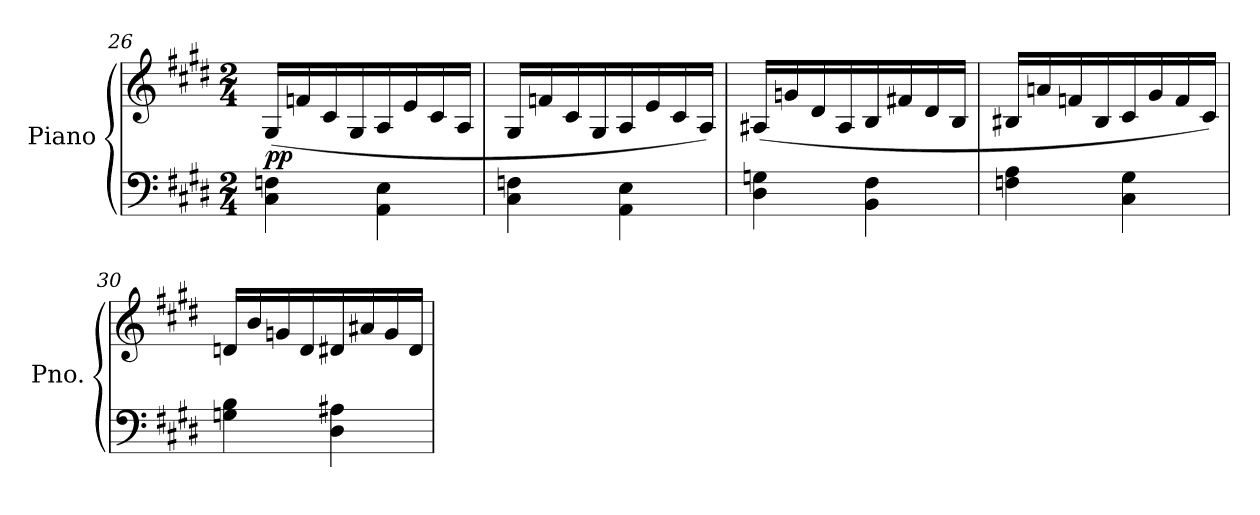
**kern	**kern	**dynam
*part1	*part1	*part1
*staff2	*staff1	*staff1/2
*I"Piano	*	*
*I'Pno.	*	*
*clefF4	*clefG2	*
*k[f#c#g#d#]	*k[f#c#g#d#]	*
*M2/4	*M2/4	*
=26	=26	=26
!	!	!LO:DY:b
4C#\ 4Fn\	(<16G#/LL	pp
.	16fn/	.
.	16c#/	.
.	16G#/	.
4AA\ 4E\	16A/	.
.	16e/	.
.	16c#/	.
.	16A/JJ	.
=27	=27	=27
4C#\ 4Fn\	16G#/LL	.
.	16fn/	.
.	16c#/	.
.	16G#/	.
4AA\ 4E\	16A/	.
.	16e/	.
.	16c#/	.
.	16A/JJ)	.
=28	=28	=28
4D#\ 4Gn\	(<16A#X/LL	.
.	16gn/	.
.	16d#/	.
.	16A#/	.
4BB\ 4F#\	16B/	.
.	16f#X/	.
.	16d#/	.
.	16B/JJ	.
!!LO:LB:g=z
=29	=29	=29
4Fn\ 4A\	16B#X/LL	.
.	16an/	.
.	16fn/	.
.	16B#/	.
4C#\ 4G#\	16c#/	.
.	16g#/	.
.	16f/	.
.	16c#/JJ)	.
=30	=30	=30
4Gn\ 4B\	16dn/LL	.
.	16b/	.
.	16gn/	.
.	16d/	.
4D#\ 4A#X\	16d#X/	.
.	16a#X/	.
.	16g/	.
.	16d#/JJ	.
=	=	=
*-	*-	*-
